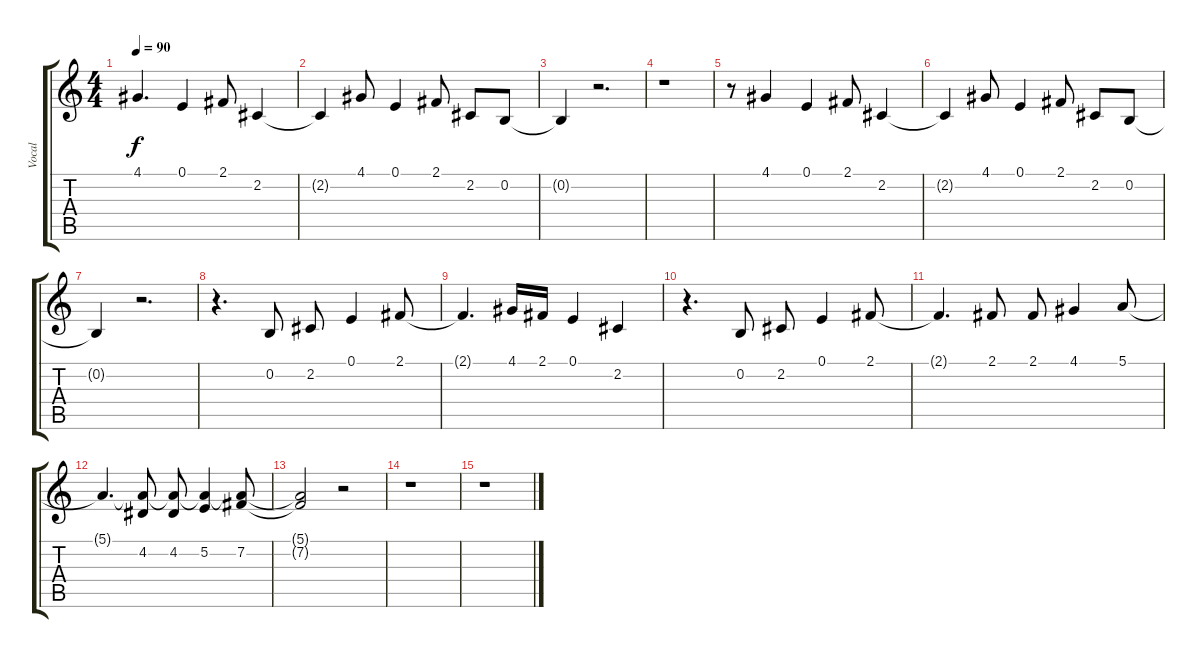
\track ("Vocal" "Vocal") {instrument acousticgrandpiano}
\staff {score tabs}
\tuning (E4 B3 G3 D3 A2 E2) {hide}
\ts (4 4)
\tempo 90
\clef g2
\ks c
4.1.4{d dy f} 0.1.4 2.1.8 2.2.4 |
2.2{t}.4 4.1.8 0.1.4 2.1.8 2.2.8 0.2.8 |
0.2{t}.4 r.2{d} |
r.1 |
r.8 4.1.4 0.1.4 2.1.8 2.2.4 |
2.2{t}.4 4.1.8 0.1.4 2.1.8 2.2.8 0.2.8 |
0.2{t}.4 r.2{d} |
r.4{d} 0.2.8 2.2.8 0.1.4 2.1.8 |
2.1{t}.4{d} 4.1.16 2.1.16 0.1.4 2.2.4 |
r.4{d} 0.2.8 2.2.8 0.1.4 2.1.8 |
2.1{t}.4{d} 2.1.8 2.1.8 4.1.4 5.1.8 |
5.1{t}.4{d} (5.1{t} 4.2).8 (5.1{t} 4.2).8 (5.1{t} 5.2).4 (5.1{t} 7.2).8 |
(5.1{t} 7.2{t}).2 r.2 |
r.1 |
r.1
